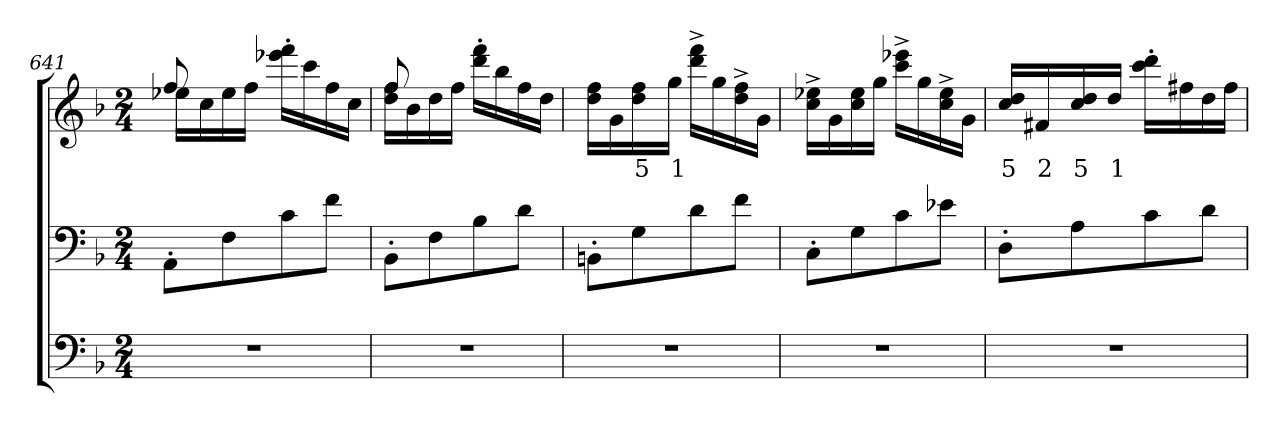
**kern	**kern	**kern	**text
*part3	*part2	*part1	*part1
*staff3	*staff2	*staff1	*staff1
*clefF4	*clefF4	*clefG2	*
*k[b-]	*k[b-]	*k[b-]	*
*M2/4	*M2/4	*M2/4	*
=641	=641	=641	=641
*	*	*^	*
2r	8AA'>L	8ff	16ee-XLL	.
.	.	.	16cc	.
.	8F	4.ryy	16ee-	.
.	.	.	16ffJJ	.
.	8c	.	16fff'> 16eee-'>LL	.
.	.	.	16ccc	.
.	8fJ	.	16ff	.
.	.	.	16ccJJ	.
=642	=642	=642	=642	=642
2r	8BB-'>L	8ff	16ff 16ddLL	.
.	.	.	16b-	.
.	8F	4.ryy	16dd	.
.	.	.	16ffJJ	.
.	8B-	.	16fff'> 16ddd'>LL	.
.	.	.	16bb-	.
.	8dJ	.	16ff	.
.	.	.	16ddJJ	.
*	*	*v	*v	*
=643	=643	=643	=643
2r	8BBn'>L	16ff 16ddLL	.
.	.	16g	.
.	8G	16ff 16dd	5
.	.	16ggJJ	1
.	8d	16fff^> 16ddd^>LL	.
.	.	16gg	.
.	8fJ	16ff^> 16dd^>	.
.	.	16gJJ	.
=644	=644	=644	=644
2r	8C'>L	16ee-X^> 16cc^>LL	.
.	.	16g	.
.	8G	16ee- 16cc	.
.	.	16ggJJ	.
.	8c	16eee-^> 16ccc^>LL	.
.	.	16gg	.
.	8e-XJ	16ee-^> 16cc^>	.
.	.	16gJJ	.
=645	=645	=645	=645
2r	8D'>L	16dd 16ccLL	5
.	.	16f#X	2
.	8A	16dd 16cc	5
.	.	16ddJJ	1
.	8c	16ddd'> 16ccc'>LL	.
.	.	16ff#	.
.	8dJ	16dd	.
.	.	16ff#JJ	.
=	=	=	=
*-	*-	*-	*-
